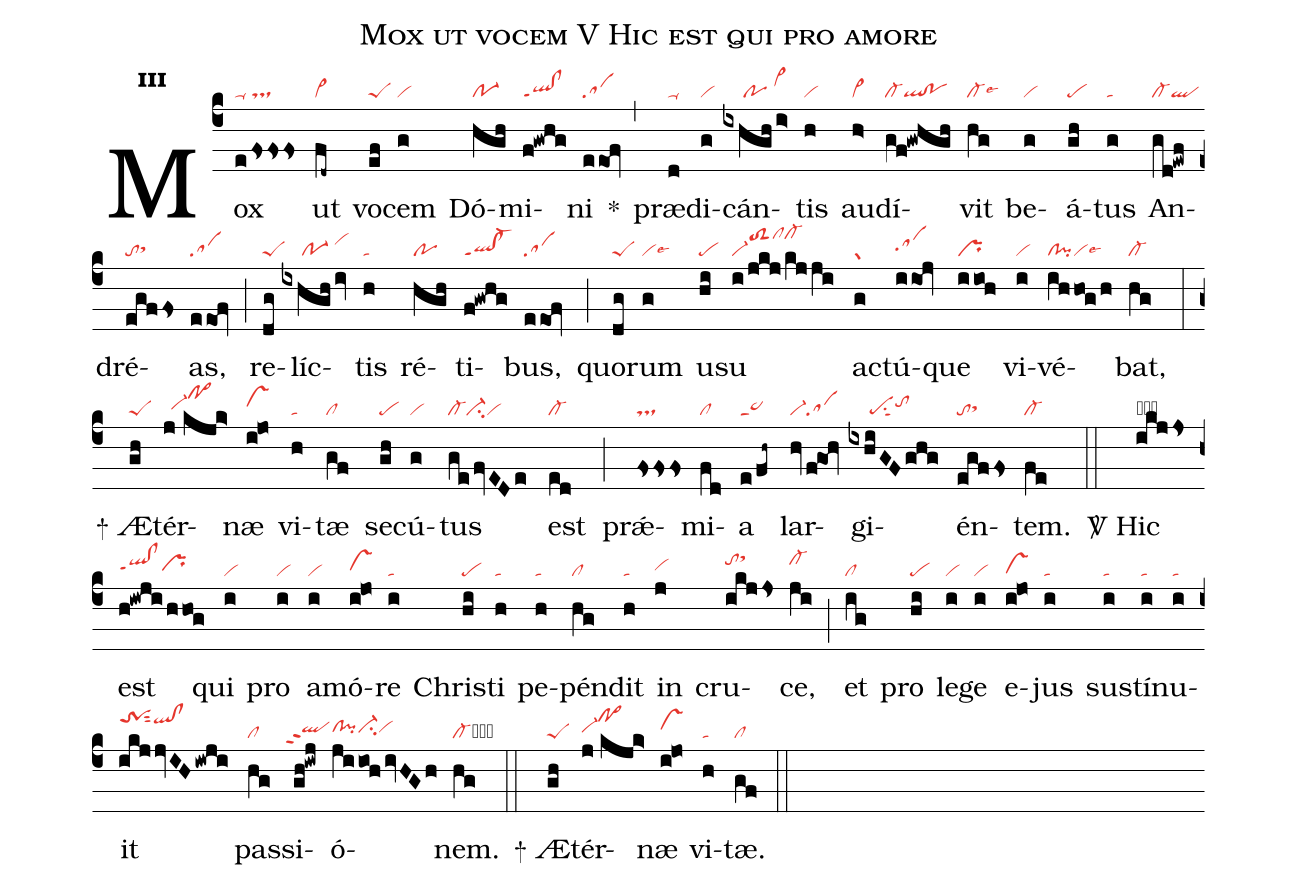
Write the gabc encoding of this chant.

name:Mox ut vocem V Hic est qui pro amore;
office-part:re;
mode:3;
nabc-lines:1;
%%
initial-style: 1;
name: Mox ut vocem;
mode:3;
office-part: Responsorium;
annotation: Resp.;
annotation: iii;
nabc-lines:1;
%%
(c4) Mox(e/fsfsfs|ta-/ts) ut(fd~|vi>) vo(ef|peS)cem(g|vi) Dó(hgh|po-1)mi(f!gwhg|ql!clppt1)ni(eeof|sa) <sp>*</sp>(,) præ(d|ta-)di(g|vi)cán(ixhgh/i>|/////po/vi>hj)tis(h|vi) au(h>|vi>)dí(gf!gwhgh|cl-ql!po)vit(hg|cl-lse6) be(g |vi)á(gh|pe)tus(g|ta) An(gd!ewf|cl-ql)dré(egffs|tosthh)as,(eeof|sa) (;) re(dg|peS)líc(ixhgh/iv|/////po-1/vihj)tis(h|ta) ré(hgh|po)ti(f!gwhg|ql!cl-ppt1)bus,(eeof|sa) (;) quo(dg|peS)rum(g|vilse6) u(hi|pe)su(i/jkj/kjji|vi-toS2hkclhlcl-hl) ac(g|gr)tú(iioj|sahh)que(iioh|pr) vi(i|vi)vé(ihhog/h|cl!pivilse6)bat,(hg|cl-) (:)
<sp>+</sp> Æ(gh|peS)tér(j//kjk>|//vi-hhpo>hl)næ(i!jo|vshi) vi(h|ta)tæ(gf|cl) se(gh|pe)cú(g|vi)tus(ge/fvEDe|cl-ci-vi) est(ed|cl-) (;) prǽ(fsss|ts)mi(fd|cl)a(e/fh~|sc~) lar(hv/f!goh|vi-sa)gi(ixhiGFghg|/////pesu1sut1tohi)én(egffs|tosthh)tem.(fe|cl-) (::)

<sp>V/</sp> Hic(ikjjs|obtohjsthl) est(h!iwji/hhog|qlhh!clhhppt1prhh) qui(i|vi) pro(i|vi) a(i|vi)mó(i@jo|vshh)re(i|ta) Chris(hi|pe)ti(h|ta) pe(h|ta)pén(hg|cl)dit(h|ta) in(j|vihh) cru(ikjjs|tohjsthl)ce,(ji|cl-hj) (;) et(ig|cl) pro(hi|pe) le(i|vi)ge(i|vi) e(i@jo|vshg)jus(i|ta) sus(i|ta)tí(i|ta)nu(i|ta)it(ikj/jvIH/iwji|trShksut2qlhk!clhk) pas(hg|cl)si(gh!iwj|``qlhhppt2)ó(jiioh/ivHGh|clhh!pihhci-hhvihh)nem.(hg|cl-cb) (::)
<sp>+</sp> Æ(gh|peS)tér(j//kjk>|vi-hhpo>hl)næ(i@jo|vshi) vi(h|ta)tæ.(gf|cl) (::)
